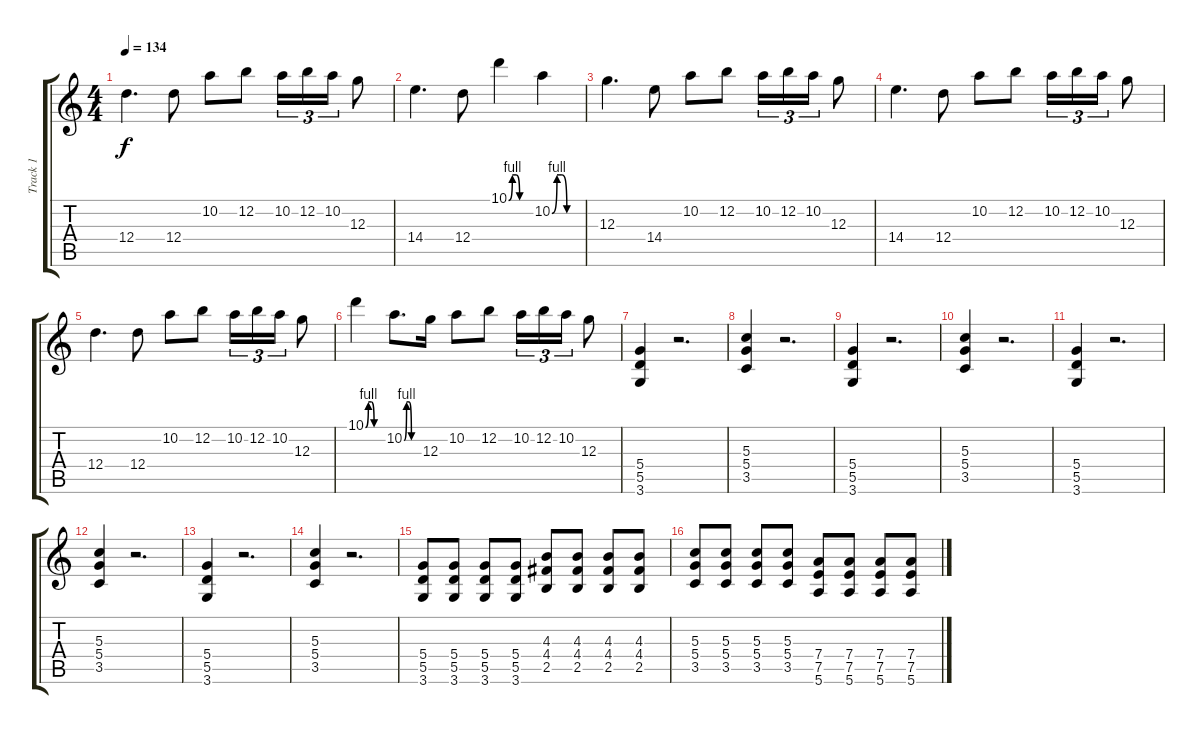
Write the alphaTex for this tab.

\track ("Track 1" "Track 1") {instrument overdrivenguitar}
\staff {score tabs}
\tuning (E4 B3 G3 D3 A2 E2) {hide}
\ts (4 4)
\tempo 134
\clef g2
\ks c
12.4.4{d dy f} 12.4.8 10.2.8 12.2.8 10.2.16{tu (3 2)} 12.2.16{tu (3 2)} 10.2.16{tu (3 2)} 12.3.8 |
14.4.4{d} 12.4.8 10.1{be (custom 0 0 10 4 20 4 30 0 60 0)}.4 10.2{be (custom 0 0 10 4 20 4 30 0 60 0)}.4 |
12.3.4{d} 14.4.8 10.2.8 12.2.8 10.2.16{tu (3 2)} 12.2.16{tu (3 2)} 10.2.16{tu (3 2)} 12.3.8 |
14.4.4{d} 12.4.8 10.2.8 12.2.8 10.2.16{tu (3 2)} 12.2.16{tu (3 2)} 10.2.16{tu (3 2)} 12.3.8 |
12.4.4{d} 12.4.8 10.2.8 12.2.8 10.2.16{tu (3 2)} 12.2.16{tu (3 2)} 10.2.16{tu (3 2)} 12.3.8 |
10.1{be (custom 0 0 10 4 20 4 30 0 60 0)}.4 10.2{be (custom 0 0 10 4 20 4 30 0 60 0)}.8{d} 12.3.16 10.2.8 12.2.8 10.2.16{tu (3 2)} 12.2.16{tu (3 2)} 10.2.16{tu (3 2)} 12.3.8 |
(5.4 5.5 3.6).4 r.2{d} |
(5.3 5.4 3.5).4 r.2{d} |
(5.4 5.5 3.6).4 r.2{d} |
(5.3 5.4 3.5).4 r.2{d} |
(5.4 5.5 3.6).4 r.2{d} |
(5.3 5.4 3.5).4 r.2{d} |
(5.4 5.5 3.6).4 r.2{d} |
(5.3 5.4 3.5).4 r.2{d} |
(5.4 5.5 3.6).8 (5.4 5.5 3.6).8 (5.4 5.5 3.6).8 (5.4 5.5 3.6).8 (4.3 4.4 2.5).8 (4.3 4.4 2.5).8 (4.3 4.4 2.5).8 (4.3 4.4 2.5).8 |
(5.3 5.4 3.5).8 (5.3 5.4 3.5).8 (5.3 5.4 3.5).8 (5.3 5.4 3.5).8 (7.4 7.5 5.6).8 (7.4 7.5 5.6).8 (7.4 7.5 5.6).8 (7.4 7.5 5.6).8
